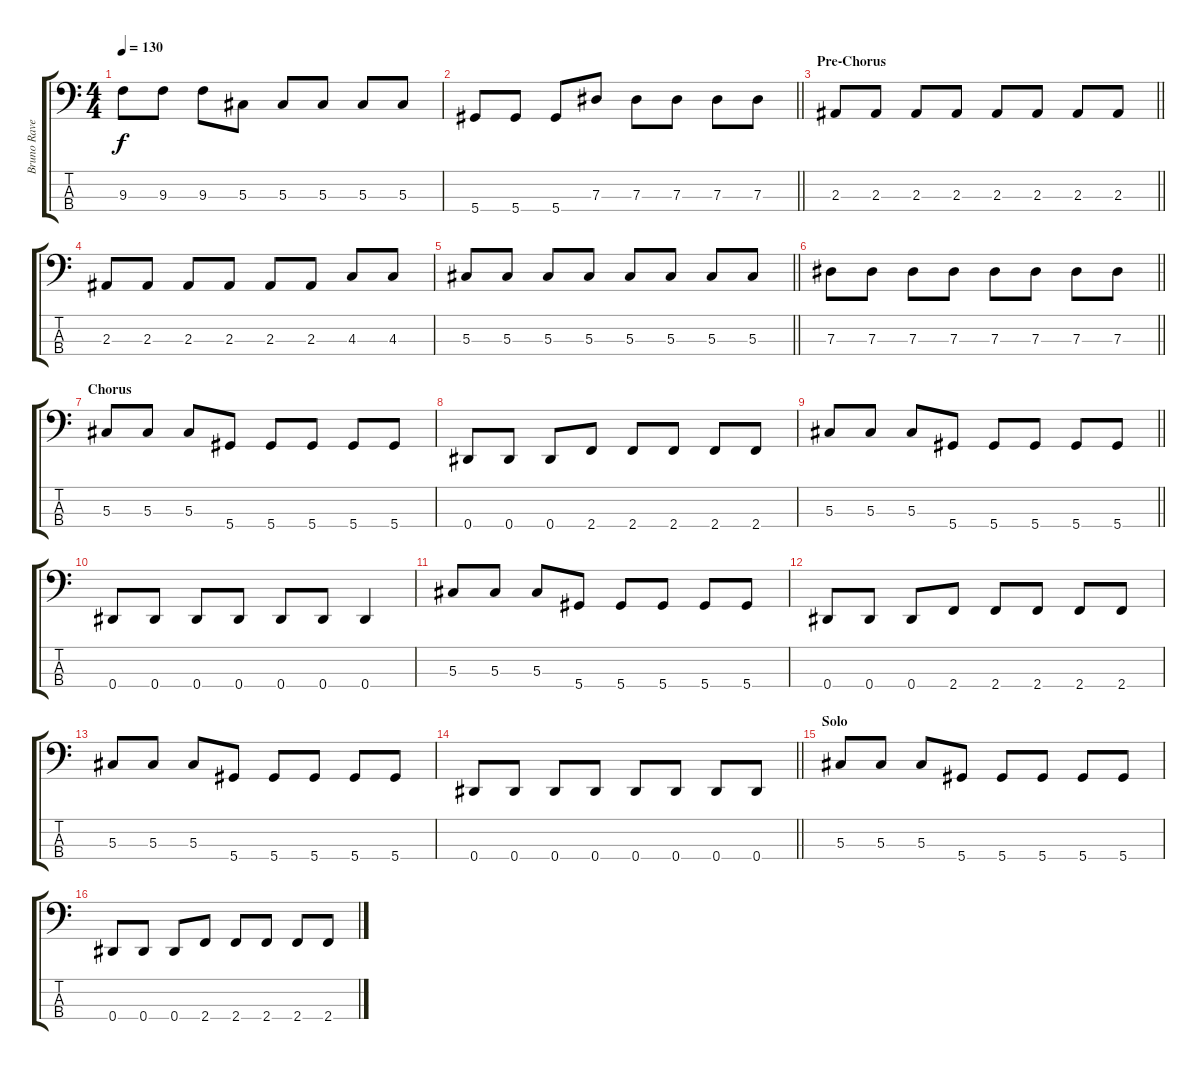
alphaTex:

\track ("Bruno Ravel" "Bruno Rave") {instrument electricbassfinger}
\staff {score tabs}
\tuning (Gb2 Db2 Ab1 Eb1) {hide}
\ts (4 4)
\section ("" "")
\tempo 130
\clef f4
\ks c
9.3.8{dy f} 9.3.8 9.3.8 5.3.8 5.3.8 5.3.8 5.3.8 5.3.8 |
\barLineRight lightlight
5.4.8 5.4.8 5.4.8 7.3.8 7.3.8 7.3.8 7.3.8 7.3.8 |
\section ("" "Pre-Chorus")
\barLineRight lightlight
2.3.8 2.3.8 2.3.8 2.3.8 2.3.8 2.3.8 2.3.8 2.3.8 |
2.3.8 2.3.8 2.3.8 2.3.8 2.3.8 2.3.8 4.3.8 4.3.8 |
\barLineRight lightlight
5.3.8 5.3.8 5.3.8 5.3.8 5.3.8 5.3.8 5.3.8 5.3.8 |
\barLineRight lightlight
7.3.8 7.3.8 7.3.8 7.3.8 7.3.8 7.3.8 7.3.8 7.3.8 |
\section ("" "Chorus")
5.3.8 5.3.8 5.3.8 5.4.8 5.4.8 5.4.8 5.4.8 5.4.8 |
0.4.8 0.4.8 0.4.8 2.4.8 2.4.8 2.4.8 2.4.8 2.4.8 |
\barLineRight lightlight
5.3.8 5.3.8 5.3.8 5.4.8 5.4.8 5.4.8 5.4.8 5.4.8 |
0.4.8 0.4.8 0.4.8 0.4.8 0.4.8 0.4.8 0.4.4 |
5.3.8 5.3.8 5.3.8 5.4.8 5.4.8 5.4.8 5.4.8 5.4.8 |
0.4.8 0.4.8 0.4.8 2.4.8 2.4.8 2.4.8 2.4.8 2.4.8 |
5.3.8 5.3.8 5.3.8 5.4.8 5.4.8 5.4.8 5.4.8 5.4.8 |
\barLineRight lightlight
0.4.8 0.4.8 0.4.8 0.4.8 0.4.8 0.4.8 0.4.8 0.4.8 |
\section ("" "Solo")
5.3.8 5.3.8 5.3.8 5.4.8 5.4.8 5.4.8 5.4.8 5.4.8 |
0.4.8 0.4.8 0.4.8 2.4.8 2.4.8 2.4.8 2.4.8 2.4.8
